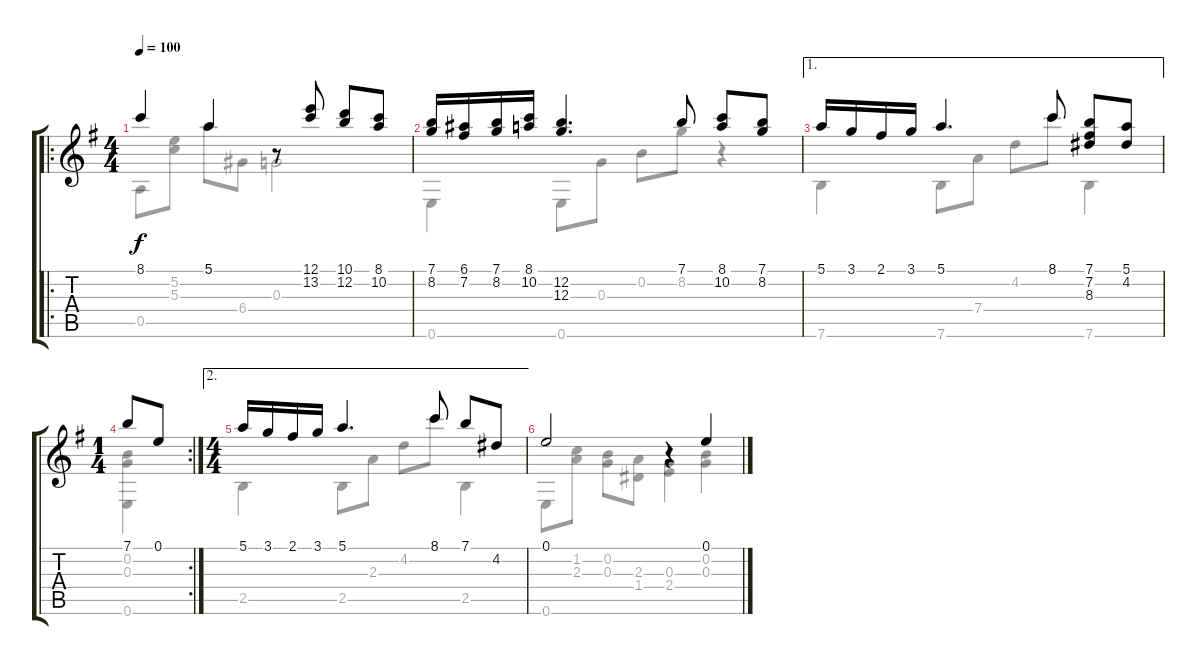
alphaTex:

\track "" {instrument electricguitarjazz}
\staff {score tabs}
\tuning (E4 B3 G3 D3 A2 E2) {hide}
\voice
\ro
\ts (4 4)
\tempo 100
\clef g2
\ks g
8.1.4{dy f} 5.1.4 r.8 (12.1 13.2).8 (10.1 12.2).8 (8.1 10.2).8 |
(7.1 8.2).16 (6.1 7.2).16 (7.1 8.2).16 (8.1 10.2).16 (12.2 12.3).4{d} 7.1.8 (8.1 10.2).8 (7.1 8.2).8 |
\ae 1
5.1.16 3.1.16 2.1.16 3.1.16 5.1.4{d} 8.1.8 (7.1 7.2 8.3).8 (5.1 4.2).8 |
\rc 2
\ts (1 4)
7.1.8 0.1.8 |
\ae 2
\ts (4 4)
5.1.16 3.1.16 2.1.16 3.1.16 5.1.4{d} 8.1.8 7.1.8 4.2.8 |
0.1.2 r.4 0.1.4
\voice
\clef g2
\ottava regular
\simile none
\ks g
0.5.8{dy f} (5.2 5.3).8 5.1.8 6.4.8 0.3.2 |
0.6.4 0.6.8 0.3.8 0.2.8 8.2.8 r.4 |
7.6.4 7.6.8 7.4.8 4.2.8 8.1.8 7.6.4 |
(0.2 0.3 0.6).4 |
2.5.4 2.5.8 2.3.8 4.2.8 8.1.8 2.5.4 |
0.6.8 (1.2 2.3).8 (0.2 0.3).8 (2.3 1.4).8 (0.3 2.4).4 (0.2 0.3).4
